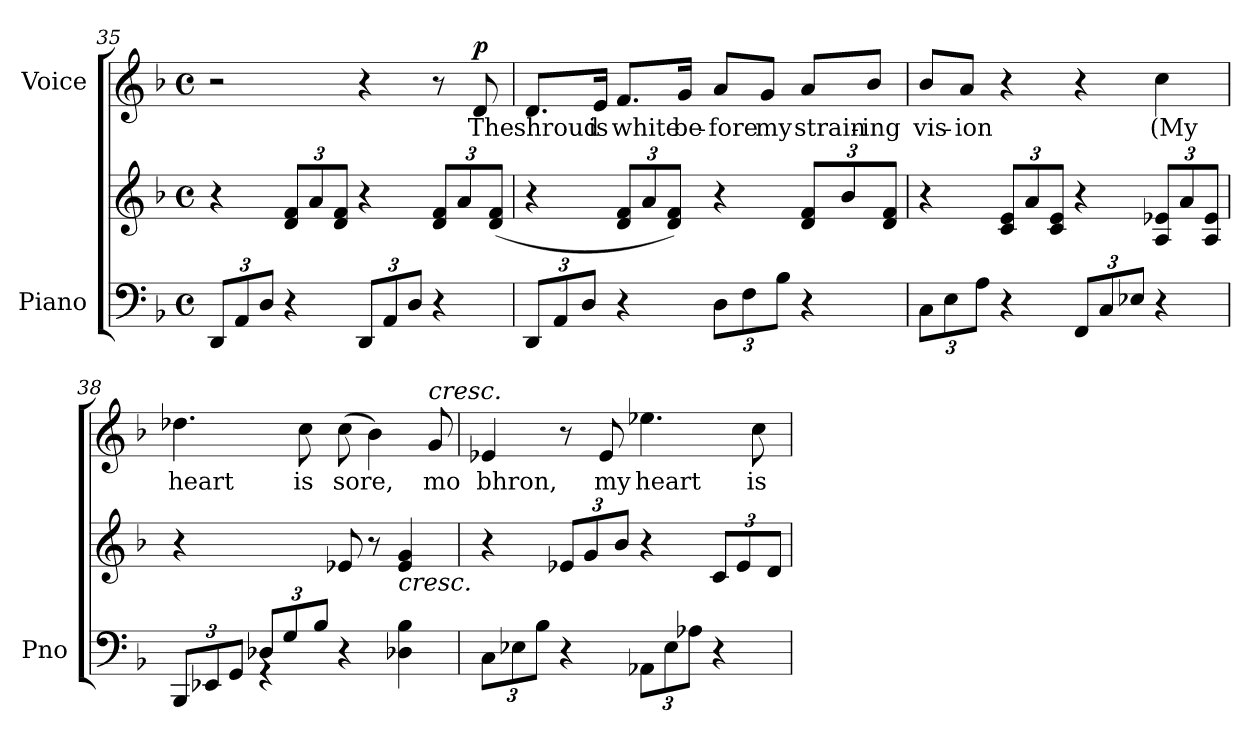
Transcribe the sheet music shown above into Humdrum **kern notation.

**kern	**kern	**kern	**text	**dynam
*part2	*part2	*part1	*part1	*part1
*staff3	*staff2	*staff1	*staff1	*staff1
*I"Piano	*	*I"Voice	*	*
*I'Pno	*	*	*	*
!!LO:LB:g=z
*clefF4	*clefG2	*clefG2	*	*
*k[b-]	*k[b-]	*k[b-]	*	*
*M4/4	*M4/4	*M4/4	*	*
*met(c)	*met(c)	*met(c)	*	*
*Xbrackettup	*	*	*	*
=35	=35	=35	=35	=35
(>12DD/L	4r	2r	.	.
12AA/	.	.	.	.
12D/J	.	.	.	.
*	*Xbrackettup	*	*	*
4r	12d/ 12f/L	.	.	.
.	12a/	.	.	.
.	12d/ 12f/J	.	.	.
(>12DD/L	4r	4r	.	.
12AA/	.	.	.	.
12D/J	.	.	.	.
4r	12d/ 12f/L	8r	.	.
.	12a/	.	.	.
!	!	!	!LO:LY:b	!LO:DY:a
.	.	8d/	The	p
.	(12d/ 12f/J	.	.	.
=36	=36	=36	=36	=36
!	!	!	!LO:LY:b	!
(>12DD/L	4r	8.d/L	shroud	.
12AA/	.	.	.	.
12D/J	.	.	.	.
!	!	!	!LO:LY:b	!
.	.	16e/Jk	is	.
!	!	!	!LO:LY:b	!
4r	12d/ 12f/L	8.f/L	white	.
.	12a/	.	.	.
.	12d/ 12f/J)	.	.	.
!	!	!	!LO:LY:b	!
.	.	16g/Jk	be-	.
!	!	!	!LO:LY:b	!
(>12D\L	4r	8a/L	-fore	.
12F\	.	.	.	.
!	!	!	!LO:LY:b	!
.	.	8g/J	my	.
12B-\J	.	.	.	.
!	!	!	!LO:LY:b	!
4r	12d/ 12f/L	8a/L	strain-	.
.	12b-/	.	.	.
!	!	!	!LO:LY:b	!
.	.	8b-/J	-ing	.
.	12d/ 12f/J)	.	.	.
=37	=37	=37	=37	=37
!	!	!	!LO:LY:b	!
(>12C\L	4r	8b-/L	vis-	.
12E\	.	.	.	.
!	!	!	!LO:LY:b	!
.	.	8a/J	-ion	.
12A\J	.	.	.	.
4r	12c/ 12e/L	4r	.	.
.	12a/	.	.	.
.	12c/ 12e/J)	.	.	.
(>12FF/L	4r	4r	.	.
12C/	.	.	.	.
12E-X/J	.	.	.	.
!	!	!	!LO:LY:b	!
4r	12A/ 12e-X/L	4cc\	(My	.
.	12a/	.	.	.
.	12A/ 12e-/J)	.	.	.
!!LO:LB:g=z
=38	=38	=38	=38	=38
*^	*	*	*	*
!	!	!	!	!LO:LY:b	!
4ryy	(>12BBB-/L	4r	4.dd-X\	heart	.
.	12EE-X/	.	.	.	.
.	12GG/J	.	.	.	.
12D-X/L	4rGG	4ryy	.	.	.
12G/	.	.	.	.	.
!	!	!	!	!LO:LY:b	!
.	.	.	8cc\	is	.
12B-/J	.	.	.	.	.
!	!	!	!	!LO:LY:b	!
2ryy	4r	8e-X/)	(>8cc\	sore,	.
.	.	8r	4b-\)	.	.
!	!	!LO:TX:b:i:t=cresc.	!	!	!
.	4D-X\ 4B-\	4e-/ 4g/	.	.	.
!	!	!	!LO:TX:a:i:t=cresc.	!	!
!	!	!	!	!LO:LY:b	!
.	.	.	8g/	mo	.
*v	*v	*	*	*	*
=39	=39	=39	=39	=39
!	!	!	!LO:LY:b	!
12C\L	4r	4e-X/	bhron,	.
12E-X\	.	.	.	.
12B-\J	.	.	.	.
4r	12e-X/L	8r	.	.
.	12g/	.	.	.
!	!	!	!LO:LY:b	!
.	.	8e-/	my	.
.	12b-/J)	.	.	.
!	!	!	!LO:LY:b	!
12AA-X\L	4r	4.ee-X\	heart	.
12E-\	.	.	.	.
12A-X\J	.	.	.	.
4r	12c/L	.	.	.
.	12e-/	.	.	.
!	!	!	!LO:LY:b	!
.	.	8cc\	is	.
.	12d/J)	.	.	.
=	=	=	=	=
*-	*-	*-	*-	*-
